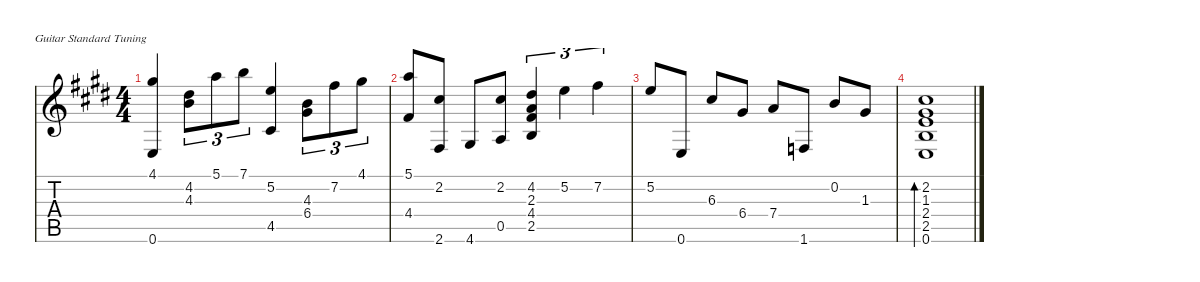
\defaultSystemsLayout 4
\hideDynamics
\bracketExtendMode nobrackets
\singleTrackTrackNamePolicy hidden
\multiTrackTrackNamePolicy hidden
\firstSystemTrackNameOrientation horizontal
\otherSystemsTrackNameOrientation horizontal
\extendBarLines
\chordDiagramsInScore
\track ("Guitarra" "Guitarra") {instrument acousticguitarnylon}
\staff {score tabs}
\tuning (E4 B3 G3 D3 A2 E2)
\ts (4 4)
\tempo (80 hide)
\clef g2
\ks e
(0.6{acc forcenatural} 4.1{acc #}).4{dy mf beam Up} (4.3{acc forcenatural} 4.2{acc #}).8{tu (3 2) beam Down} 5.1{acc forcenatural}.8{tu (3 2) beam Down} 7.1{acc forcenatural}.8{tu (3 2) beam Down} (4.5{acc #} 5.2{acc forcenatural}).4{beam Up} (6.4{acc #} 4.3{acc forcenatural}).8{tu (3 2) beam Down} 7.2{acc #}.8{tu (3 2) beam Down} 4.1{acc #}.8{tu (3 2) beam Down} |
(4.4{acc #} 5.1{acc forcenatural}).8{beam Up} (2.6{acc #} 2.2{acc #}).8{beam Up} 4.6{acc #}.8{beam Up} (0.5{acc forcenatural} 2.2{acc #}).8{beam Up} (2.5{acc forcenatural} 4.4{acc #} 2.3{acc forcenatural} 4.2{acc #}).4{tu (3 2) beam Up} 5.2{acc forcenatural}.4{tu (3 2) beam Down} 7.2{acc #}.4{tu (3 2) beam Down} |
5.2{acc forcenatural}.8{beam Up} 0.6{acc forcenatural}.8{beam Up} 6.3{acc #}.8{beam Up} 6.4{acc #}.8{beam Up} 7.4{acc forcenatural}.8{beam Up} 1.6{acc forcenatural}.8{beam Up} 0.2{acc forcenatural}.8{beam Up} 1.3{acc #}.8{beam Up} |
(0.6{acc forcenatural} 2.5{acc forcenatural} 2.4{acc forcenatural} 1.3{acc #} 2.2{acc #}).1{bd 0 beam Up}
